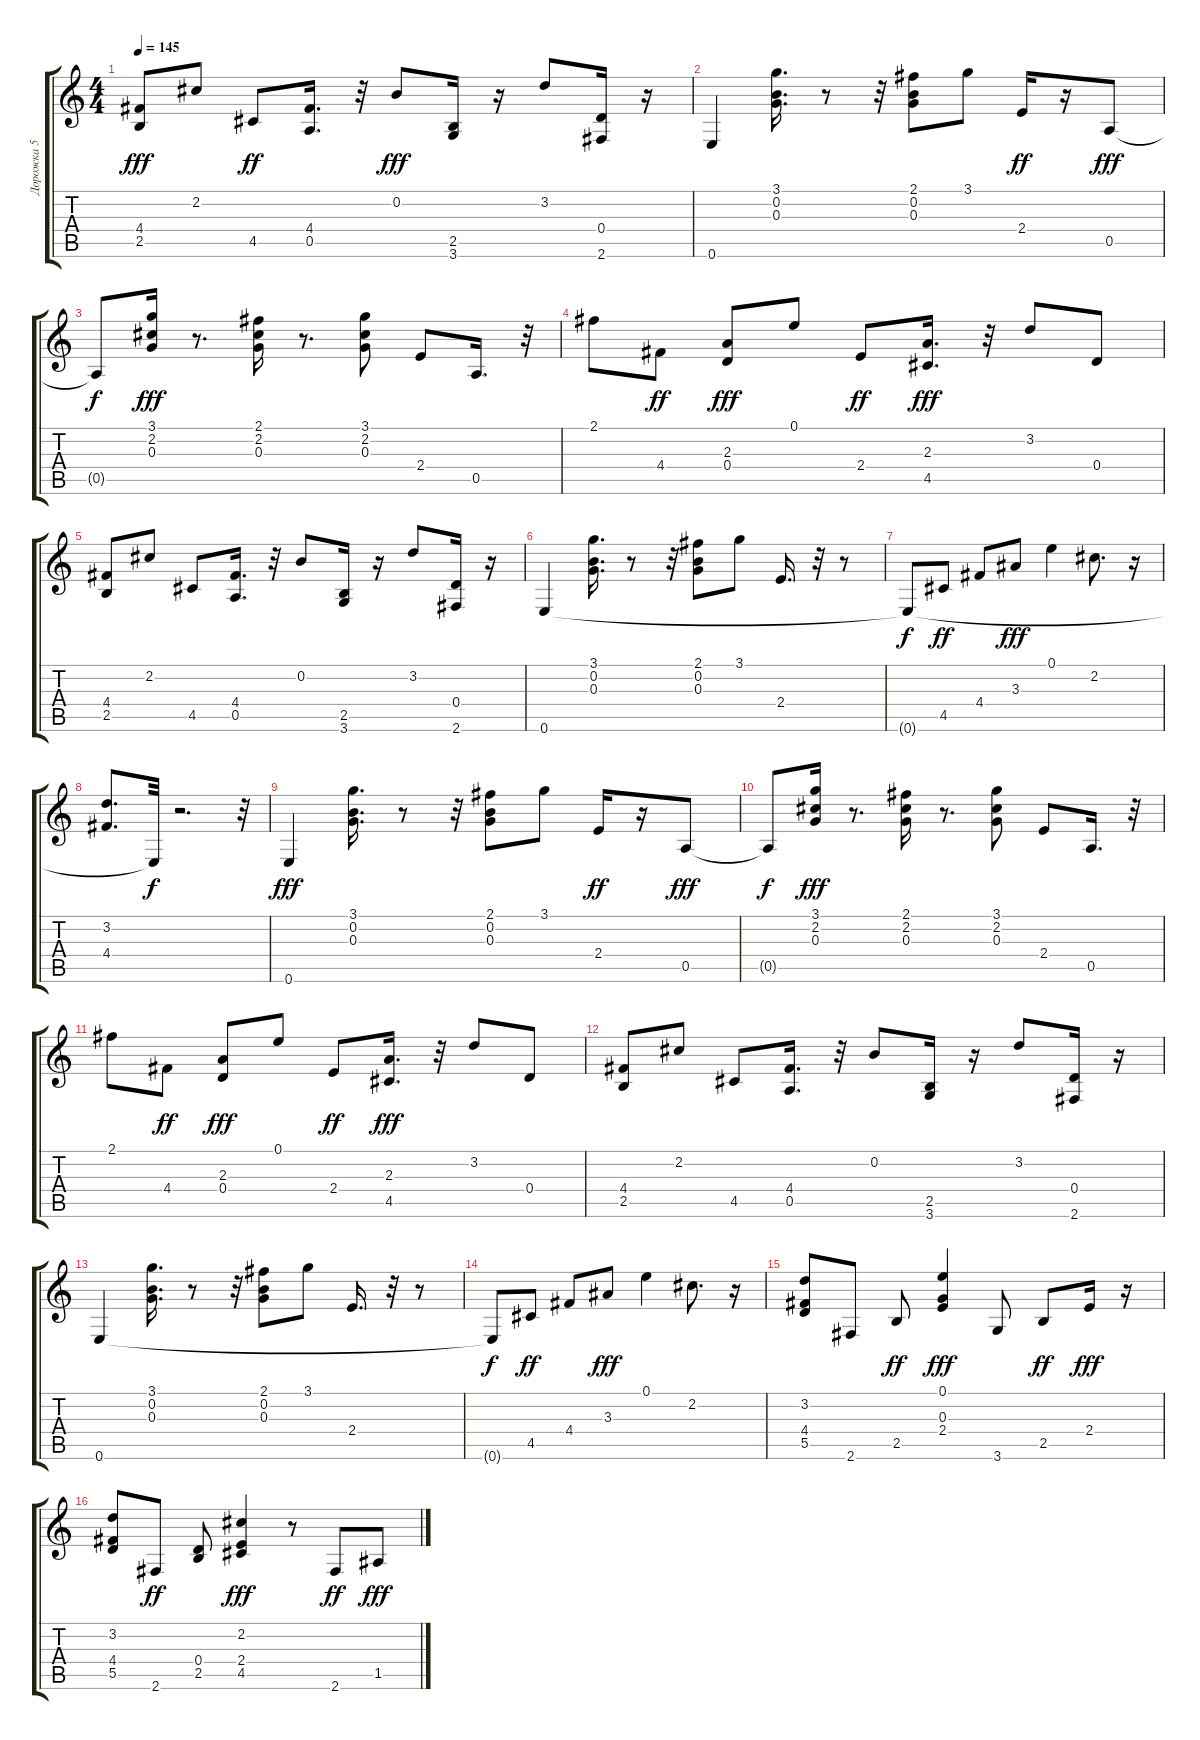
\track ("Дорожка 5" "Дорожка 5") {instrument acousticguitarsteel}
\staff {score tabs}
\tuning (E4 B3 G3 D3 A2 E2) {hide}
\ts (4 4)
\tempo 145
\clef g2
\ks c
(4.4 2.5).8{dy fff} 2.2.8 4.5.8{dy ff} (4.4 0.5).16{d} r.32 0.2.8{dy fff} (2.5 3.6).16 r.16 3.2.8 (0.4 2.6).16 r.16 |
0.6.4 (3.1 0.2 0.3).16{d} r.8 r.32 (2.1 0.2 0.3).8 3.1.8 2.4.16{dy ff} r.16 0.5.8{dy fff} |
0.5{t}.8{dy f} (3.1 2.2 0.3).16{dy fff} r.8{d} (2.1 2.2 0.3).16 r.8{d} (3.1 2.2 0.3).8 2.4.8 0.5.16{d} r.32 |
2.1.8 4.4.8{dy ff} (2.3 0.4).8{dy fff} 0.1.8 2.4.8{dy ff} (2.3 4.5).16{d dy fff} r.32 3.2.8 0.4.8 |
(4.4 2.5).8 2.2.8 4.5.8 (4.4 0.5).16{d} r.32 0.2.8 (2.5 3.6).16 r.16 3.2.8 (0.4 2.6).16 r.16 |
0.6.4 (3.1 0.2 0.3).16{d} r.8 r.32 (2.1 0.2 0.3).8 3.1.8 2.4.16{d} r.32 r.8 |
0.6{t}.8{dy f} 4.5.8{dy ff} 4.4.8 3.3.8{dy fff} 0.1.4 2.2.8{d} r.16 |
(3.2 4.4).8{d} 0.6{t}.32{dy f} r.2{d} r.32 |
0.6.4{dy fff} (3.1 0.2 0.3).16{d} r.8 r.32 (2.1 0.2 0.3).8 3.1.8 2.4.16{dy ff} r.16 0.5.8{dy fff} |
0.5{t}.8{dy f} (3.1 2.2 0.3).16{dy fff} r.8{d} (2.1 2.2 0.3).16 r.8{d} (3.1 2.2 0.3).8 2.4.8 0.5.16{d} r.32 |
2.1.8 4.4.8{dy ff} (2.3 0.4).8{dy fff} 0.1.8 2.4.8{dy ff} (2.3 4.5).16{d dy fff} r.32 3.2.8 0.4.8 |
(4.4 2.5).8 2.2.8 4.5.8 (4.4 0.5).16{d} r.32 0.2.8 (2.5 3.6).16 r.16 3.2.8 (0.4 2.6).16 r.16 |
0.6.4 (3.1 0.2 0.3).16{d} r.8 r.32 (2.1 0.2 0.3).8 3.1.8 2.4.16{d} r.32 r.8 |
0.6{t}.8{dy f} 4.5.8{dy ff} 4.4.8 3.3.8{dy fff} 0.1.4 2.2.8{d} r.16 |
(3.2 4.4 5.5).8 2.6.8 2.5.8{dy ff} (0.1 0.3 2.4).4{dy fff} 3.6.8 2.5.8{dy ff} 2.4.16{dy fff} r.16 |
(3.2 4.4 5.5).8 2.6.8{dy ff} (0.4 2.5).8 (2.2 2.4 4.5).4{dy fff} r.8 2.6.8{dy ff} 1.5.8{dy fff}
